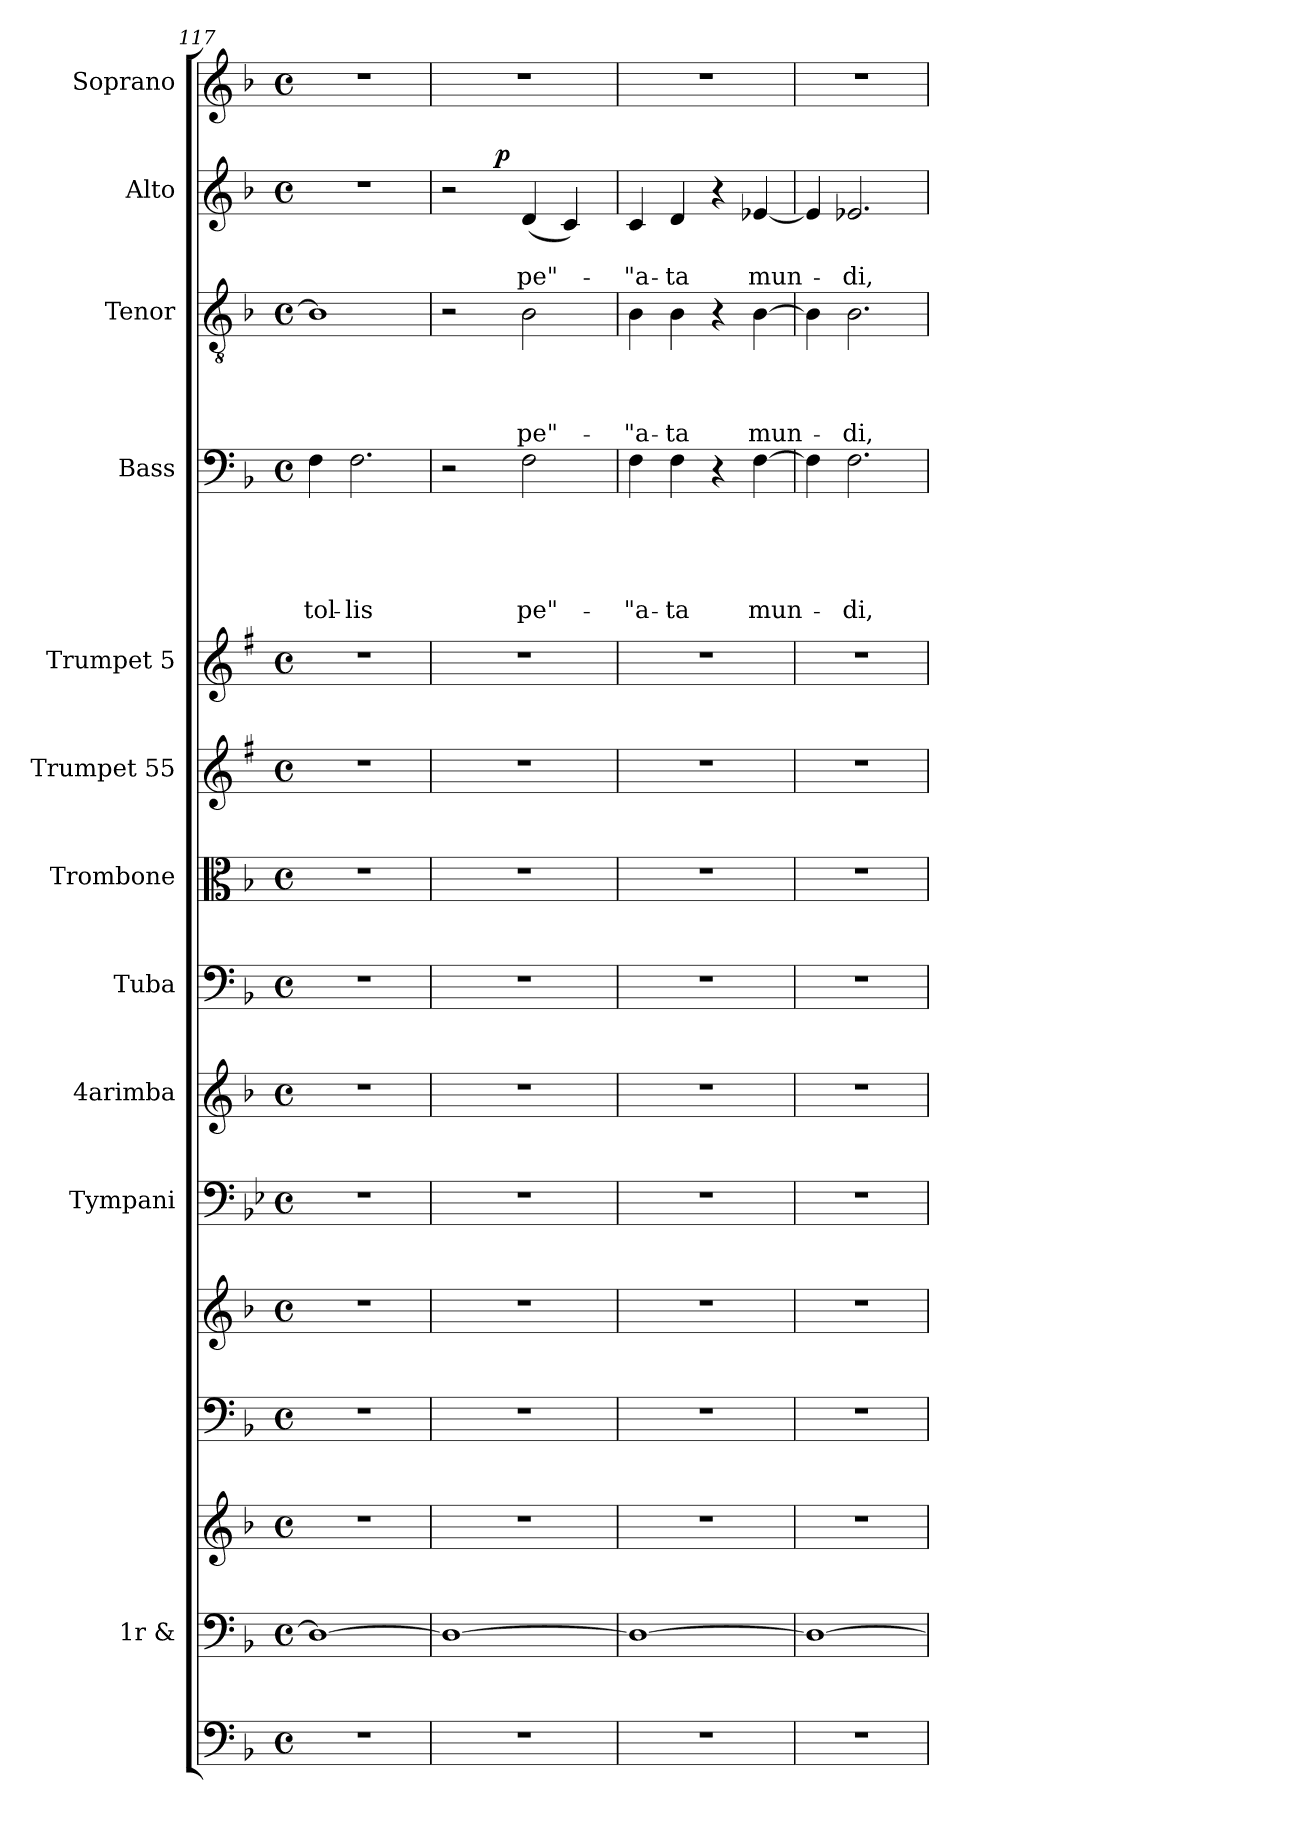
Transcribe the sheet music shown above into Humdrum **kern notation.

**kern	**kern	**kern	**kern	**kern	**kern	**kern	**kern	**kern	**kern	**kern	**kern	**text	**text	**text	**text	**text	**kern	**text	**text	**text	**text	**kern	**text	**text	**dynam	**kern
*part14	*part13	*part13	*part12	*part11	*part10	*part9	*part8	*part7	*part6	*part5	*part4	*part4	*part4	*part4	*part4	*part4	*part3	*part3	*part3	*part3	*part3	*part2	*part2	*part2	*part2	*part1
*staff15	*staff14	*staff13	*staff12	*staff11	*staff10	*staff9	*staff8	*staff7	*staff6	*staff5	*staff4	*staff4	*staff4	*staff4	*staff4	*staff4	*staff3	*staff3	*staff3	*staff3	*staff3	*staff2	*staff2	*staff2	*staff2	*staff1
*	*I"1r &	*	*	*	*I"Tympani	*I"4arimba	*I"Tuba	*I"Trombone	*I"Trumpet 55	*I"Trumpet 5	*I"Bass	*	*	*	*	*	*I"Tenor	*	*	*	*	*I"Alto	*	*	*	*I"Soprano
*	*	*	*	*	*I'Tymp	*	*I'Tba	*I'Trbn	*I'Trpt 55	*I'Trpt 5	*I'B	*	*	*	*	*	*I'T	*	*	*	*	*I'A	*	*	*	*I'S
*clefF4	*clefF4	*clefG2	*clefF4	*clefG2	*clefF4	*clefG2	*clefF4	*clefC3	*clefG2	*clefG2	*clefF4	*	*	*	*	*	*clefGv2	*	*	*	*	*clefG2	*	*	*	*clefG2
*	*	*	*	*	*	*	*	*	*ITrd1c2	*ITrd1c2	*	*	*	*	*	*	*	*	*	*	*	*	*	*	*	*
*k[b-]	*k[b-]	*k[b-]	*k[b-]	*k[b-]	*k[b-e-]	*k[b-]	*k[b-]	*k[b-]	*k[b-]	*k[b-]	*k[b-]	*	*	*	*	*	*k[b-]	*	*	*	*	*k[b-]	*	*	*	*k[b-]
*F:	*F:	*F:	*F:	*F:	*B-:	*F:	*F:	*F:	*F:	*F:	*F:	*	*	*	*	*	*F:	*	*	*	*	*F:	*	*	*	*F:
*M4/4	*M4/4	*M4/4	*M4/4	*M4/4	*M4/4	*M4/4	*M4/4	*M4/4	*M4/4	*M4/4	*M4/4	*	*	*	*	*	*M4/4	*	*	*	*	*M4/4	*	*	*	*M4/4
*met(c)	*met(c)	*met(c)	*met(c)	*met(c)	*met(c)	*met(c)	*met(c)	*met(c)	*met(c)	*met(c)	*met(c)	*	*	*	*	*	*met(c)	*	*	*	*	*met(c)	*	*	*	*met(c)
=117	=117	=117	=117	=117	=117	=117	=117	=117	=117	=117	=117	=117	=117	=117	=117	=117	=117	=117	=117	=117	=117	=117	=117	=117	=117	=117
!	!	!	!	!	!	!	!	!	!	!	!	!	!	!	!	!LO:LY:b	!	!	!	!	!	!	!	!	!	!
1r	1D_	1r	1r	1r	1r	1r	1r	1r	1r	1r	4F\	.	.	.	.	tol-	1B-]	.	.	.	.	1r	.	.	.	1r
!	!	!	!	!	!	!	!	!	!	!	!	!	!	!	!	!LO:LY:b:rj	!	!	!	!	!	!	!	!	!	!
.	.	.	.	.	.	.	.	.	.	.	2.F\	.	.	.	.	-lis	.	.	.	.	.	.	.	.	.	.
=118	=118	=118	=118	=118	=118	=118	=118	=118	=118	=118	=118	=118	=118	=118	=118	=118	=118	=118	=118	=118	=118	=118	=118	=118	=118	=118
*	*	*	*	*	*	*	*	*	*	*	*	*	*	*	*	*	*	*	*	*	*	*^	*	*	*	*
1r	1D_	1r	1r	1r	1r	1r	1r	1r	1r	1r	2r	.	.	.	.	.	2r	.	.	.	.	2r	4.ryy	.	.	.	1r
!	!	!	!	!	!	!	!	!	!	!	!	!	!	!	!	!	!	!	!	!	!	!	!	!	!	!LO:DY:a	!
.	.	.	.	.	.	.	.	.	.	.	.	.	.	.	.	.	.	.	.	.	.	.	2ryy	.	.	p	.
!	!	!	!	!	!	!	!	!	!	!	!	!	!	!	!	!LO:LY:b	!	!	!	!	!LO:LY:b	!	!	!	!LO:LY:b	!	!
.	.	.	.	.	.	.	.	.	.	.	2F\	.	.	.	.	pe"-	2B-\	.	.	.	pe"-	(<4d/	.	.	pe"-	.	.
.	.	.	.	.	.	.	.	.	.	.	.	.	.	.	.	.	.	.	.	.	.	4c/)	.	.	.	.	.
.	.	.	.	.	.	.	.	.	.	.	.	.	.	.	.	.	.	.	.	.	.	.	8ryy	.	.	.	.
=119	=119	=119	=119	=119	=119	=119	=119	=119	=119	=119	=119	=119	=119	=119	=119	=119	=119	=119	=119	=119	=119	=119	=119	=119	=119	=119	=119
!	!	!	!	!	!	!	!	!	!	!	!	!	!	!	!	!LO:LY:b	!	!	!	!	!LO:LY:b	!	!	!	!LO:LY:b	!	!
*	*	*	*	*	*	*	*	*	*	*	*	*	*	*	*	*	*	*	*	*	*	*v	*v	*	*	*	*
1r	1D_	1r	1r	1r	1r	1r	1r	1r	1r	1r	4F\	.	.	.	.	-"a-	4B-\	.	.	.	-"a-	4c/	.	-"a-	.	1r
!	!	!	!	!	!	!	!	!	!	!	!	!	!	!	!	!LO:LY:b	!	!	!	!	!LO:LY:b	!	!	!LO:LY:b	!	!
.	.	.	.	.	.	.	.	.	.	.	4F\	.	.	.	.	-ta	4B-\	.	.	.	-ta	4d/	.	-ta	.	.
.	.	.	.	.	.	.	.	.	.	.	4r	.	.	.	.	.	4r	.	.	.	.	4r	.	.	.	.
!	!	!	!	!	!	!	!	!	!	!	!	!	!	!	!	!LO:LY:b	!	!	!	!	!LO:LY:b	!	!	!LO:LY:b	!	!
.	.	.	.	.	.	.	.	.	.	.	[>4F\	.	.	.	.	mun-	[>4B-\	.	.	.	mun-	[<4e-X/	.	mun-	.	.
=120	=120	=120	=120	=120	=120	=120	=120	=120	=120	=120	=120	=120	=120	=120	=120	=120	=120	=120	=120	=120	=120	=120	=120	=120	=120	=120
1r	1D_	1r	1r	1r	1r	1r	1r	1r	1r	1r	4F\]	.	.	.	.	.	4B-\]	.	.	.	.	4e-/]	.	.	.	1r
!	!	!	!	!	!	!	!	!	!	!	!	!	!	!	!	!LO:LY:b	!	!	!	!	!LO:LY:b	!	!	!LO:LY:b	!	!
.	.	.	.	.	.	.	.	.	.	.	2.F\	.	.	.	.	-di,	2.B-\	.	.	.	-di,	2.e-X/	.	-di,	.	.
=	=	=	=	=	=	=	=	=	=	=	=	=	=	=	=	=	=	=	=	=	=	=	=	=	=	=
*-	*-	*-	*-	*-	*-	*-	*-	*-	*-	*-	*-	*-	*-	*-	*-	*-	*-	*-	*-	*-	*-	*-	*-	*-	*-	*-
